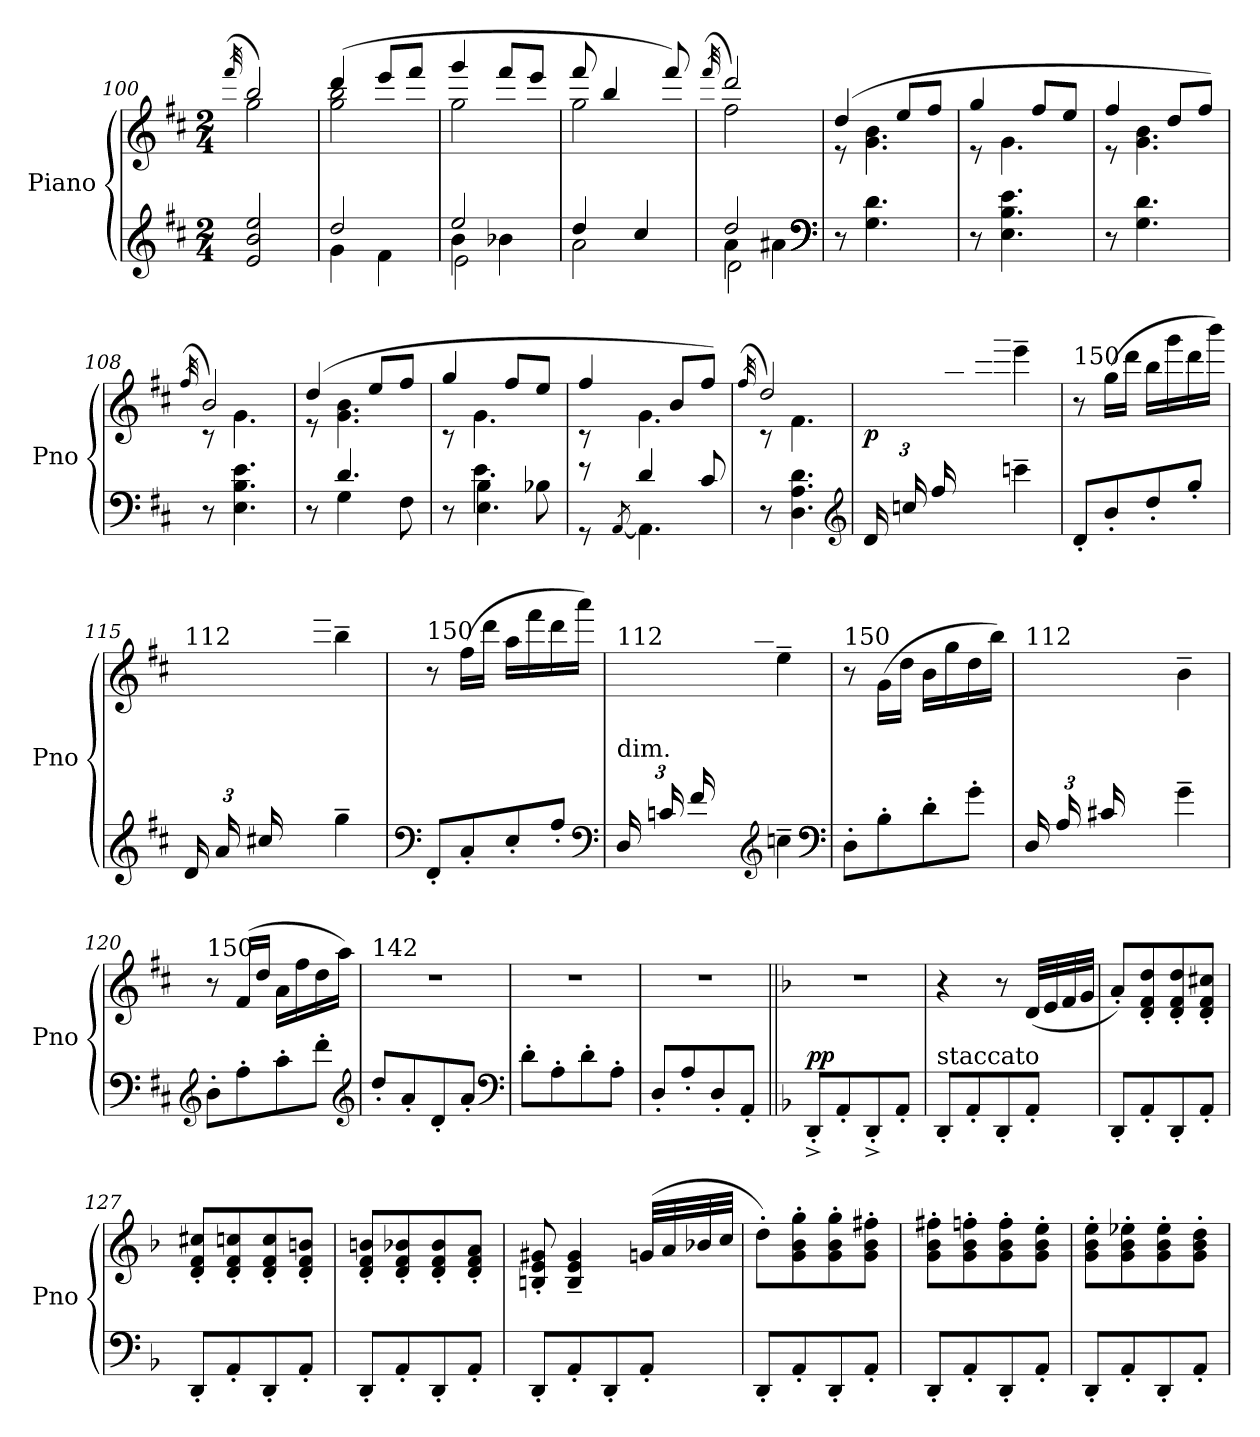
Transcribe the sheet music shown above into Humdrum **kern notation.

**kern	**kern	**dynam
*part1	*part1	*part1
*staff2	*staff1	*staff1/2
*I"Piano	*	*
*I'Pno	*	*
*clefG2	*clefG2	*
*k[f#c#]	*k[f#c#]	*
*D:	*D:	*
*M2/4	*M2/4	*
=100	=100	=100
.	(32qfff#/	.
*	*^	*
2e/ 2b/ 2ee/	2bb/)	2gg\	.
=101	=101	=101	=101
*^	*	*	*
2dd/	4g\	(4ddd/	2gg\ 2bb\	.
.	4f#\	8eee/L	.	.
.	.	8fff#/J	.	.
=102	=102	=102	=102	=102
*	*^	*	*	*
2ee/	4b\	2e\	4ggg/	2gg\	.
.	4b-X\	.	8fff#/L	.	.
.	.	.	8eee/J	.	.
*	*v	*v	*	*	*
!!LO:LB:g=z	!!
=103	=103	=103	=103	=103
4dd/	2a\	8fff#/	2gg\	.
.	.	4bb/	.	.
4cc#/	.	.	.	.
.	.	8fff#/)	.	.
*v	*v	*	*	*
=104	=104	=104	=104
.	(32qfff#/	.	.
*^	*	*	*
*	*^	*	*	*
2dd/	4a\	2d\	2ddd/)	2ff#\	.
.	4a#X\	.	.	.	.
*v	*v	*v	*	*	*
*clefF4	*	*	*
=105	=105	=105	=105
8r	(4dd/	8re	.
4.G\ 4.d\	.	4.g\ 4.b\	.
.	8ee/L	.	.
.	8ff#/J	.	.
=106	=106	=106	=106
8r	4gg/	8re	.
4.E\ 4.B\ 4.e\	.	4.g\	.
.	8ff#/L	.	.
.	8ee/J	.	.
=107	=107	=107	=107
8r	4ff#/	8re	.
4.G\ 4.d\	.	4.g\ 4.b\	.
.	8dd/L	.	.
.	8ff#/J)	.	.
=108	=108	=108	=108
.	(32qff#/	.	.
8r	2b/)	8rc	.
4.E\ 4.B\ 4.e\	.	4.g\	.
!!LO:LB:g=z	!!
=109	=109	=109	=109
*^	*	*	*
8r	8ryy	(4dd/	8re	.
4.d/	4G\	.	4.g\ 4.b\	.
.	.	8ee/L	.	.
.	8F#\	8ff#/J	.	.
=110	=110	=110	=110	=110
*	*^	*	*	*
8r	8ryy	8ryy	4gg/	8rc	.
4.e\	4B\	4.E\	.	4.g\	.
.	.	.	8ff#/L	.	.
.	8B-X\	.	8ee/J	.	.
*	*v	*v	*	*	*
=111	=111	=111	=111	=111
8r	8r	4ff#/	8rc	.
.	[8qAA/	.	.	.
4d/	4.AA\]	.	4.g\	.
.	.	8b/L	.	.
8c#/	.	8ff#/J)	.	.
*v	*v	*	*	*
=112	=112	=112	=112
.	(32qff#/	.	.
8r	2dd/)	8rc	.
4.D\ 4.A\ 4.d\	.	4.f#\	.
*	*v	*v	*
*clefG2	*	*
=113	=113	=113
*Xbrackettup	*	*
*^	*^	*
!	!	!	!	!LO:DY:b
*	*	*v	*v	*
(24d/LL	4ryy	8ryy	p
24ccn/	.	.	.
24ff#/	.	.	.
4.ryy	.	24aa\	.
.	.	24cccn\	.
.	.	24aaa\JJ)	.
.	4cccn~\	4eee~\	.
=114	=114	=114	=114
!	!	!LO:TX:a:t=150	!
*v	*v	*	*
8d'/L	8r	.
8b'/	(16gg\LL	.
.	16ddd\JJ	.
8dd'/	16bb\LL	.
.	16ggg\	.
8gg'/J	16ddd\	.
.	16bbb\JJ)	.
!!LO:PB:g=z
=115	=115	=115
*^	*	*
!	!	!LO:TX:a:t=112	!
(24d/LL	4ryy	8ryy	.
24a/	.	.	.
24cc#X/	.	.	.
4.ryy	.	24ee\	.
.	.	24gg\	.
.	.	24eee\JJ)	.
.	4gg~\	4bb~\	.
=116	=116	=116	=116
!	!	!LO:TX:a:t=150	!
*v	*v	*	*
8d'/L	8r	.
8a'/	(16ff#\LL	.
.	16ddd\JJ	.
8cc#'/	16aa\LL	.
.	16fff#\	.
8ff#'/J	16ddd\	.
.	16aaa\JJ)	.
*clefF4	*	*
=117	=117	=117
*^	*	*
!	!	!LO:TX:a:t=112	!
!	!	!LO:TX:b:t=dim.	!
(24D/LL	4ryy	8ryy	.
24cn/	.	.	.
24f#/	.	.	.
4.ryy	.	24a\	.
.	.	24ccn\	.
.	.	24aa\JJ)	.
*clefG2	*	*	*
.	4ccn~\	4ee~\	.
*v	*v	*	*
*clefF4	*	*
=118	=118	=118
*^	*	*
!	!	!LO:TX:a:t=150	!
*v	*v	*	*
8D'\L	8r	.
8B'\	(16g\LL	.
.	16dd\JJ	.
8d'\	16b\LL	.
.	16gg\	.
8g'\J	16dd\	.
.	16bb\JJ)	.
!!LO:LB:g=z
=119	=119	=119
*^	*	*
!	!	!LO:TX:a:t=112	!
(24D/LL	4ryy	8ryy	.
24A/	.	.	.
24c#X/	.	.	.
4.ryy	.	24e\	.
.	.	24g\	.
.	.	24ee\JJ)	.
.	4g~\	4b~\	.
=120	=120	=120	=120
!	!	!LO:TX:a:t=150	!
*v	*v	*	*
8D'\L	8r	.
8A'\	(16f#/LL	.
.	16dd/JJ	.
8c#'\	16a\LL	.
.	16ff#\	.
8f#'\J	16dd\	.
.	16aa\JJ)	.
*clefG2	*	*
=121	=121	=121
!	!LO:TX:a:t=142	!
8dd'/L	2r	.
8a'/	.	.
8d'/	.	.
8a'/J	.	.
*clefF4	*	*
=122	=122	=122
8d'\L	2r	.
8A'\	.	.
8d'\	.	.
8A'\J	.	.
=123	=123	=123
8D'/L	2r	.
8A'/	.	.
8D'/	.	.
8AA'/J	.	.
!!LO:LB:g=z
=124||	=124||	=124||
*k[b-]	*k[b-]	*
*F:	*F:	*
!	!	!LO:DY:a=2
8DD'^/L	2r	pp
8AA'/	.	.
8DD'^/	.	.
8AA'/J	.	.
=125	=125	=125
!LO:TX:a:t=staccato	!	!
8DD'/L	4r	.
8AA'/	.	.
8DD'/	8r	.
8AA'/J	(32d/LLL	.
.	32e/	.
.	32f/	.
.	32g/JJJ	.
=126	=126	=126
8DD'/L	8a'/L)	.
8AA'/	8d/' 8f/' 8dd/'	.
8DD'/	8d/' 8f/' 8dd/'	.
8AA'/J	8d/' 8f/' 8cc#X/'J	.
=127	=127	=127
8DD'/L	8d/' 8f/' 8cc#X/'L	.
8AA'/	8d/' 8f/' 8ccn/'	.
8DD'/	8d/' 8f/' 8cc/'	.
8AA'/J	8d/' 8f/' 8bn/'J	.
=128	=128	=128
8DD'/L	8d/' 8f/' 8bn/'L	.
8AA'/	8d/' 8f/' 8b-X/'	.
8DD'/	8d/' 8f/' 8b-/'	.
8AA'/J	8d/' 8f/' 8a/'J	.
=129	=129	=129
8DD'/L	8Bn/' 8e/' 8g#X/'	.
8AA'/	4B/~ 4e/~ 4g#/~	.
8DD'/	.	.
8AA'/J	(32gn/LLL	.
.	32a/	.
.	32b-X/	.
.	32cc/JJJ	.
!!LO:LB:g=z
=130	=130	=130
8DD'/L	8dd'\L)	.
8AA'/	8g\' 8b-\' 8gg\'	.
8DD'/	8g\' 8b-\' 8gg\'	.
8AA'/J	8g\' 8b-\' 8ff#X\'J	.
=131	=131	=131
8DD'/L	8g\' 8b-\' 8ff#X\'L	.
8AA'/	8g\' 8b-\' 8ffn\'	.
8DD'/	8g\' 8b-\' 8ff\'	.
8AA'/J	8g\' 8b-\' 8ee\'J	.
=132	=132	=132
8DD'/L	8g\' 8b-\' 8ee\'L	.
8AA'/	8g\' 8b-\' 8ee-X\'	.
8DD'/	8g\' 8b-\' 8ee-\'	.
8AA'/J	8g\' 8b-\' 8dd\'J	.
=	=	=
*-	*-	*-
